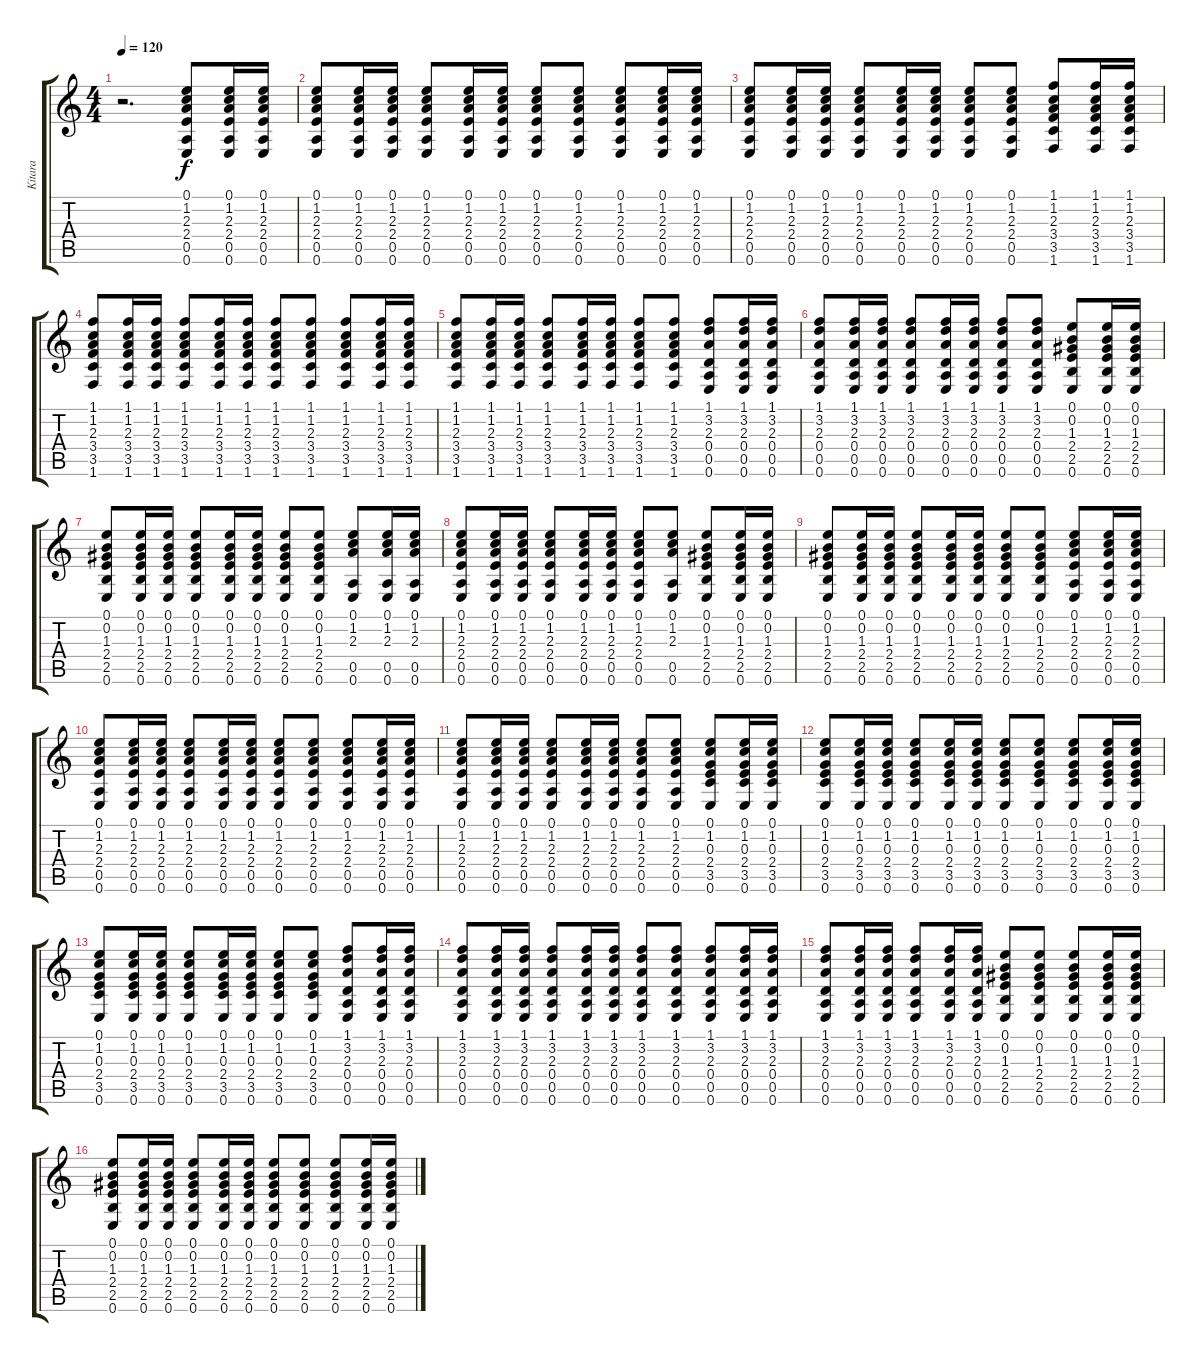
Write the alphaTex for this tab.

\track ("Kitara" "Kitara") {instrument electricguitarmuted}
\staff {score tabs}
\tuning (E4 B3 G3 D3 A2 E2) {hide}
\ts (4 4)
\tempo 120
\clef g2
\ks c
r.2{d dy f instrument electricguitarmuted} (0.1 1.2 2.3 2.4 0.5 0.6).8 (0.1 1.2 2.3 2.4 0.5 0.6).16 (0.1 1.2 2.3 2.4 0.5 0.6).16 |
(0.1 1.2 2.3 2.4 0.5 0.6).8 (0.1 1.2 2.3 2.4 0.5 0.6).16 (0.1 1.2 2.3 2.4 0.5 0.6).16 (0.1 1.2 2.3 2.4 0.5 0.6).8 (0.1 1.2 2.3 2.4 0.5 0.6).16 (0.1 1.2 2.3 2.4 0.5 0.6).16 (0.1 1.2 2.3 2.4 0.5 0.6).8 (0.1 1.2 2.3 2.4 0.5 0.6).8 (0.1 1.2 2.3 2.4 0.5 0.6).8 (0.1 1.2 2.3 2.4 0.5 0.6).16 (0.1 1.2 2.3 2.4 0.5 0.6).16 |
(0.1 1.2 2.3 2.4 0.5 0.6).8 (0.1 1.2 2.3 2.4 0.5 0.6).16 (0.1 1.2 2.3 2.4 0.5 0.6).16 (0.1 1.2 2.3 2.4 0.5 0.6).8 (0.1 1.2 2.3 2.4 0.5 0.6).16 (0.1 1.2 2.3 2.4 0.5 0.6).16 (0.1 1.2 2.3 2.4 0.5 0.6).8 (0.1 1.2 2.3 2.4 0.5 0.6).8 (1.1 1.2 2.3 3.4 3.5 1.6).8 (1.1 1.2 2.3 3.4 3.5 1.6).16 (1.1 1.2 2.3 3.4 3.5 1.6).16 |
(1.1 1.2 2.3 3.4 3.5 1.6).8 (1.1 1.2 2.3 3.4 3.5 1.6).16 (1.1 1.2 2.3 3.4 3.5 1.6).16 (1.1 1.2 2.3 3.4 3.5 1.6).8 (1.1 1.2 2.3 3.4 3.5 1.6).16 (1.1 1.2 2.3 3.4 3.5 1.6).16 (1.1 1.2 2.3 3.4 3.5 1.6).8 (1.1 1.2 2.3 3.4 3.5 1.6).8 (1.1 1.2 2.3 3.4 3.5 1.6).8 (1.1 1.2 2.3 3.4 3.5 1.6).16 (1.1 1.2 2.3 3.4 3.5 1.6).16 |
(1.1 1.2 2.3 3.4 3.5 1.6).8 (1.1 1.2 2.3 3.4 3.5 1.6).16 (1.1 1.2 2.3 3.4 3.5 1.6).16 (1.1 1.2 2.3 3.4 3.5 1.6).8 (1.1 1.2 2.3 3.4 3.5 1.6).16 (1.1 1.2 2.3 3.4 3.5 1.6).16 (1.1 1.2 2.3 3.4 3.5 1.6).8 (1.1 1.2 2.3 3.4 3.5 1.6).8 (1.1 3.2 2.3 0.4 0.5 0.6).8 (1.1 3.2 2.3 0.4 0.5 0.6).16 (1.1 3.2 2.3 0.4 0.5 0.6).16 |
(1.1 3.2 2.3 0.4 0.5 0.6).8 (1.1 3.2 2.3 0.4 0.5 0.6).16 (1.1 3.2 2.3 0.4 0.5 0.6).16 (1.1 3.2 2.3 0.4 0.5 0.6).8 (1.1 3.2 2.3 0.4 0.5 0.6).16 (1.1 3.2 2.3 0.4 0.5 0.6).16 (1.1 3.2 2.3 0.4 0.5 0.6).8 (1.1 3.2 2.3 0.4 0.5 0.6).8 (0.1 0.2 1.3 2.4 2.5 0.6).8 (0.1 0.2 1.3 2.4 2.5 0.6).16 (0.1 0.2 1.3 2.4 2.5 0.6).16 |
(0.1 0.2 1.3 2.4 2.5 0.6).8 (0.1 0.2 1.3 2.4 2.5 0.6).16 (0.1 0.2 1.3 2.4 2.5 0.6).16 (0.1 0.2 1.3 2.4 2.5 0.6).8 (0.1 0.2 1.3 2.4 2.5 0.6).16 (0.1 0.2 1.3 2.4 2.5 0.6).16 (0.1 0.2 1.3 2.4 2.5 0.6).8 (0.1 0.2 1.3 2.4 2.5 0.6).8 (0.1 1.2 2.3 0.5 0.6).8 (0.1 1.2 2.3 0.5 0.6).16 (0.1 1.2 2.3 0.5 0.6).16 |
(0.1 1.2 2.3 2.4 0.5 0.6).8 (0.1 1.2 2.3 2.4 0.5 0.6).16 (0.1 1.2 2.3 2.4 0.5 0.6).16 (0.1 1.2 2.3 2.4 0.5 0.6).8 (0.1 1.2 2.3 2.4 0.5 0.6).16 (0.1 1.2 2.3 2.4 0.5 0.6).16 (0.1 1.2 2.3 2.4 0.5 0.6).8 (0.1 1.2 2.3 0.5 0.6).8 (0.1 0.2 1.3 2.4 2.5 0.6).8 (0.1 0.2 1.3 2.4 2.5 0.6).16 (0.1 0.2 1.3 2.4 2.5 0.6).16 |
(0.1 0.2 1.3 2.4 2.5 0.6).8 (0.1 0.2 1.3 2.4 2.5 0.6).16 (0.1 0.2 1.3 2.4 2.5 0.6).16 (0.1 0.2 1.3 2.4 2.5 0.6).8 (0.1 0.2 1.3 2.4 2.5 0.6).16 (0.1 0.2 1.3 2.4 2.5 0.6).16 (0.1 0.2 1.3 2.4 2.5 0.6).8 (0.1 0.2 1.3 2.4 2.5 0.6).8 (0.1 1.2 2.3 2.4 0.5 0.6).8 (0.1 1.2 2.3 2.4 0.5 0.6).16 (0.1 1.2 2.3 2.4 0.5 0.6).16 |
(0.1 1.2 2.3 2.4 0.5 0.6).8 (0.1 1.2 2.3 2.4 0.5 0.6).16 (0.1 1.2 2.3 2.4 0.5 0.6).16 (0.1 1.2 2.3 2.4 0.5 0.6).8 (0.1 1.2 2.3 2.4 0.5 0.6).16 (0.1 1.2 2.3 2.4 0.5 0.6).16 (0.1 1.2 2.3 2.4 0.5 0.6).8 (0.1 1.2 2.3 2.4 0.5 0.6).8 (0.1 1.2 2.3 2.4 0.5 0.6).8 (0.1 1.2 2.3 2.4 0.5 0.6).16 (0.1 1.2 2.3 2.4 0.5 0.6).16 |
(0.1 1.2 2.3 2.4 0.5 0.6).8 (0.1 1.2 2.3 2.4 0.5 0.6).16 (0.1 1.2 2.3 2.4 0.5 0.6).16 (0.1 1.2 2.3 2.4 0.5 0.6).8 (0.1 1.2 2.3 2.4 0.5 0.6).16 (0.1 1.2 2.3 2.4 0.5 0.6).16 (0.1 1.2 2.3 2.4 0.5 0.6).8 (0.1 1.2 2.3 2.4 0.5 0.6).8 (0.1 1.2 0.3 2.4 3.5 0.6).8 (0.1 1.2 0.3 2.4 3.5 0.6).16 (0.1 1.2 0.3 2.4 3.5 0.6).16 |
(0.1 1.2 0.3 2.4 3.5 0.6).8 (0.1 1.2 0.3 2.4 3.5 0.6).16 (0.1 1.2 0.3 2.4 3.5 0.6).16 (0.1 1.2 0.3 2.4 3.5 0.6).8 (0.1 1.2 0.3 2.4 3.5 0.6).16 (0.1 1.2 0.3 2.4 3.5 0.6).16 (0.1 1.2 0.3 2.4 3.5 0.6).8 (0.1 1.2 0.3 2.4 3.5 0.6).8 (0.1 1.2 0.3 2.4 3.5 0.6).8 (0.1 1.2 0.3 2.4 3.5 0.6).16 (0.1 1.2 0.3 2.4 3.5 0.6).16 |
(0.1 1.2 0.3 2.4 3.5 0.6).8 (0.1 1.2 0.3 2.4 3.5 0.6).16 (0.1 1.2 0.3 2.4 3.5 0.6).16 (0.1 1.2 0.3 2.4 3.5 0.6).8 (0.1 1.2 0.3 2.4 3.5 0.6).16 (0.1 1.2 0.3 2.4 3.5 0.6).16 (0.1 1.2 0.3 2.4 3.5 0.6).8 (0.1 1.2 0.3 2.4 3.5 0.6).8 (1.1 3.2 2.3 0.4 0.5 0.6).8 (1.1 3.2 2.3 0.4 0.5 0.6).16 (1.1 3.2 2.3 0.4 0.5 0.6).16 |
(1.1 3.2 2.3 0.4 0.5 0.6).8 (1.1 3.2 2.3 0.4 0.5 0.6).16 (1.1 3.2 2.3 0.4 0.5 0.6).16 (1.1 3.2 2.3 0.4 0.5 0.6).8 (1.1 3.2 2.3 0.4 0.5 0.6).16 (1.1 3.2 2.3 0.4 0.5 0.6).16 (1.1 3.2 2.3 0.4 0.5 0.6).8 (1.1 3.2 2.3 0.4 0.5 0.6).8 (1.1 3.2 2.3 0.4 0.5 0.6).8 (1.1 3.2 2.3 0.4 0.5 0.6).16 (1.1 3.2 2.3 0.4 0.5 0.6).16 |
(1.1 3.2 2.3 0.4 0.5 0.6).8 (1.1 3.2 2.3 0.4 0.5 0.6).16 (1.1 3.2 2.3 0.4 0.5 0.6).16 (1.1 3.2 2.3 0.4 0.5 0.6).8 (1.1 3.2 2.3 0.4 0.5 0.6).16 (1.1 3.2 2.3 0.4 0.5 0.6).16 (0.1 0.2 1.3 2.4 2.5 0.6).8 (0.1 0.2 1.3 2.4 2.5 0.6).8 (0.1 0.2 1.3 2.4 2.5 0.6).8 (0.1 0.2 1.3 2.4 2.5 0.6).16 (0.1 0.2 1.3 2.4 2.5 0.6).16 |
(0.1 0.2 1.3 2.4 2.5 0.6).8 (0.1 0.2 1.3 2.4 2.5 0.6).16 (0.1 0.2 1.3 2.4 2.5 0.6).16 (0.1 0.2 1.3 2.4 2.5 0.6).8 (0.1 0.2 1.3 2.4 2.5 0.6).16 (0.1 0.2 1.3 2.4 2.5 0.6).16 (0.1 0.2 1.3 2.4 2.5 0.6).8 (0.1 0.2 1.3 2.4 2.5 0.6).8 (0.1 0.2 1.3 2.4 2.5 0.6).8 (0.1 0.2 1.3 2.4 2.5 0.6).16 (0.1 0.2 1.3 2.4 2.5 0.6).16
